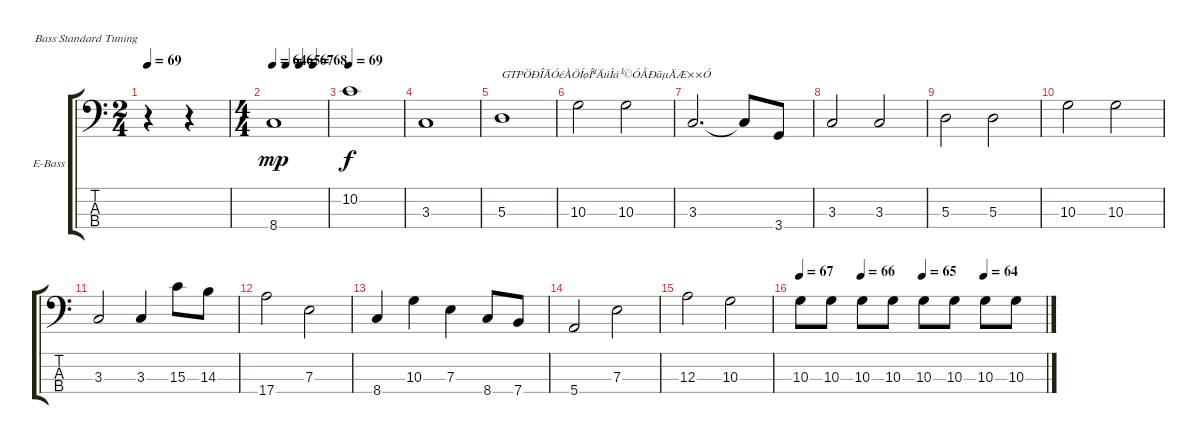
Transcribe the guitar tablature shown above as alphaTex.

\bracketExtendMode groupsimilarinstruments
\firstSystemTrackNameOrientation horizontal
\otherSystemsTrackNameOrientation horizontal
\track ("±´Ë¾" "E-Bass") {instrument electricbassfinger}
\staff {score tabs}
\tuning (G2 D2 A1 E1)
\ts (2 4)
\tempo 69
\clef f4
\ks c
r.4{dy mp instrument electricbassfinger} r.4 |
\ts (4 4)
\tempo 64
\tempo (65 0.25)
\tempo (67 0.5)
\tempo (68 0.75)
8.4.1 |
\tempo 69
10.2.1{dy f} |
3.3.1 |
5.3.1{txt "GTPÖÐÎÄÓéÀÖÍøÎªÄúÌá¹©ÓÅÐãµÄÆ××Ó"} |
10.3.2 10.3.2 |
3.3.2{d} 3.3{t}.8 3.4.8 |
3.3.2 3.3.2 |
5.3.2 5.3.2 |
10.3.2 10.3.2 |
3.3.2 3.3.4 15.3.8 14.3.8 |
17.4.2 7.3.2 |
8.4.4 10.3.4 7.3.4 8.4.8 7.4.8 |
5.4.2 7.3.2 |
12.3.2 10.3.2 |
\tempo 67
\tempo (66 0.25)
\tempo (65 0.5)
\tempo (64 0.75)
10.3.8 10.3.8 10.3.8 10.3.8 10.3.8 10.3.8 10.3.8 10.3.8
